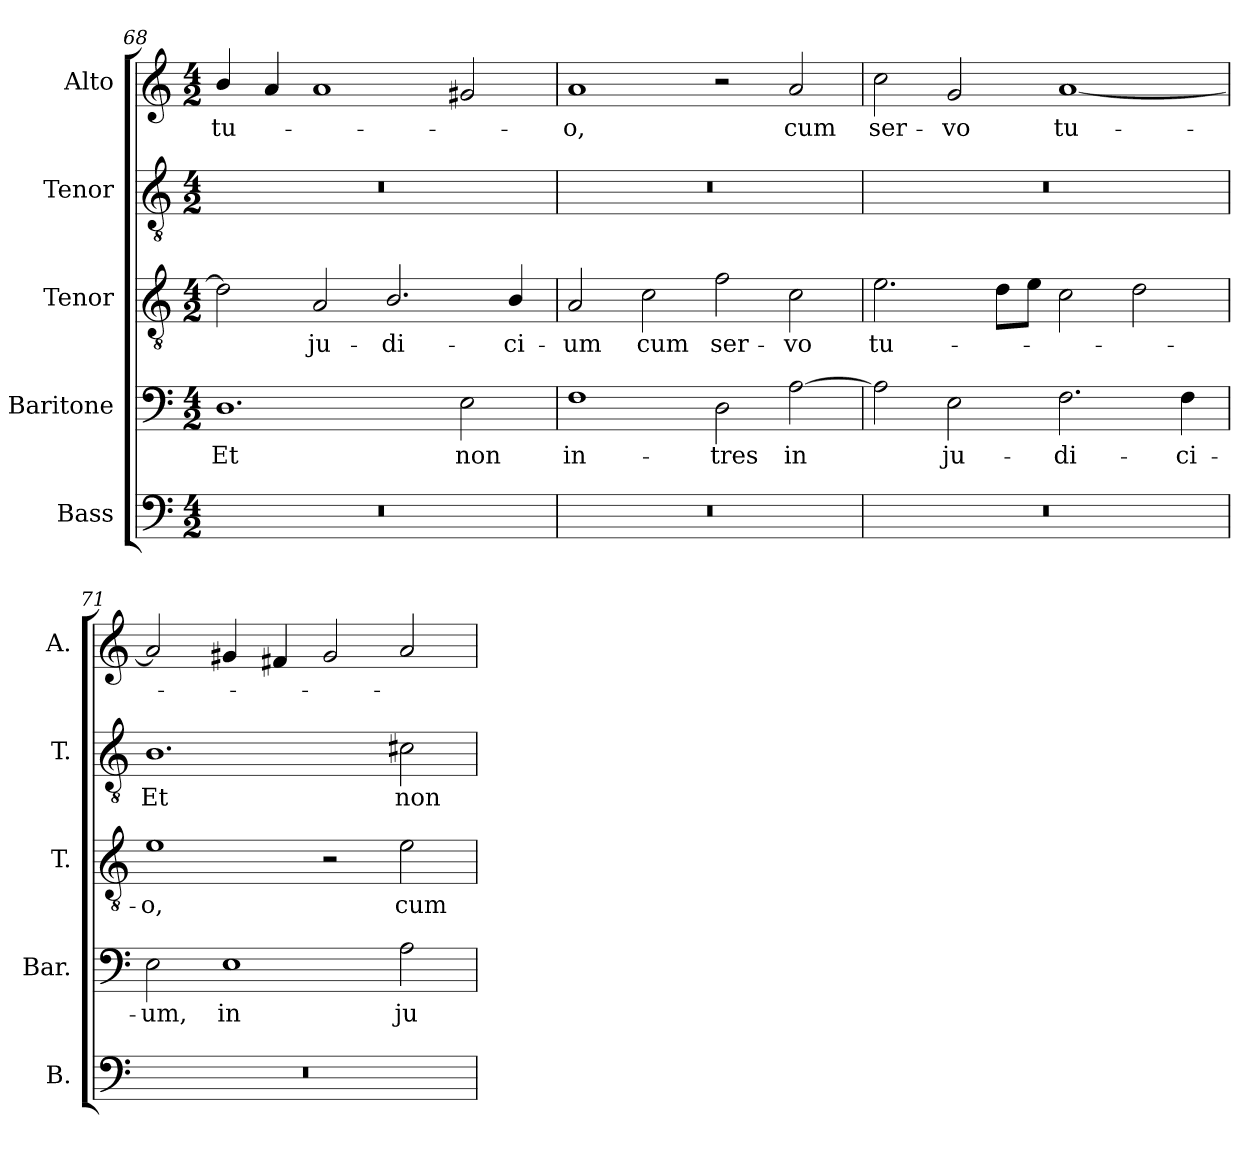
**kern	**kern	**text	**kern	**text	**kern	**text	**kern	**text
*part5	*part4	*part4	*part3	*part3	*part2	*part2	*part1	*part1
*staff5	*staff4	*staff4	*staff3	*staff3	*staff2	*staff2	*staff1	*staff1
*I"Bass	*I"Baritone	*	*I"Tenor	*	*I"Tenor	*	*I"Alto	*
*I'B.	*I'Bar.	*	*I'T.	*	*I'T.	*	*I'A.	*
*clefF4	*clefF4	*	*clefGv2	*	*clefGv2	*	*clefG2	*
*	*	*	*ITrd7c12	*	*ITrd7c12	*	*	*
*k[]	*k[]	*	*k[]	*	*k[]	*	*k[]	*
*C:	*C:	*	*C:	*	*C:	*	*C:	*
*M4/2	*M4/2	*	*M4/2	*	*M4/2	*	*M4/2	*
=68	=68	=68	=68	=68	=68	=68	=68	=68
!LO:N:vis=1	!	!	!	!	!	!	!	!
!	!	!LO:LY:b:color=#000000	!	!	!LO:N:vis=1	!	!	!
!	!	!	!	!	!	!	!	!LO:LY:b:color=#000000
0r	1.Di	Et	2Di\]	.	0r	.	4bi/	tu-
.	.	.	.	.	.	.	4ai/	.
!	!	!	!	!LO:LY:b:color=#000000	!	!	!	!
.	.	.	2AAi/	ju-	.	.	1ai	.
!	!	!	!	!LO:LY:b:color=#000000	!	!	!	!
.	.	.	2.BBi/	-di-	.	.	.	.
!	!	!LO:LY:b:color=#000000	!	!	!	!	!	!
.	2Ei\	non	.	.	.	.	2g#Xi/	.
!	!	!	!	!LO:LY:b:color=#000000	!	!	!	!
.	.	.	4BBi/	-ci-	.	.	.	.
=69	=69	=69	=69	=69	=69	=69	=69	=69
!LO:N:vis=1	!	!	!	!	!	!	!	!
!	!	!LO:LY:b:color=#000000	!	!	!	!	!	!
!	!	!	!	!LO:LY:b:color=#000000	!LO:N:vis=1	!	!	!
!	!	!	!	!	!	!	!	!LO:LY:b:color=#000000
0r	1Fi	in-	2AAi/	-um	0r	.	1ai	-o,
!	!	!	!	!LO:LY:b:color=#000000	!	!	!	!
.	.	.	2Ci\	cum	.	.	.	.
!	!	!LO:LY:b:color=#000000	!	!	!	!	!	!
!	!	!	!	!LO:LY:b:color=#000000	!	!	!	!
.	2Di\	-tres	2Fi\	ser-	.	.	2r	.
!	!	!LO:LY:b:color=#000000	!	!	!	!	!	!
!	!	!	!	!LO:LY:b:color=#000000	!	!	!	!
!	!	!	!	!	!	!	!	!LO:LY:b:color=#000000
.	[2Ai\	in	2Ci\	-vo	.	.	2ai/	cum
!!LO:LB:g=z
=70	=70	=70	=70	=70	=70	=70	=70	=70
!LO:N:vis=1	!	!	!	!	!	!	!	!
!	!	!	!	!LO:LY:b:color=#000000	!LO:N:vis=1	!	!	!
!	!	!	!	!	!	!	!	!LO:LY:b:color=#000000
0r	2Ai\]	.	2.Ei\	tu-	0r	.	2cci\	ser-
!	!	!LO:LY:b:color=#000000	!	!	!	!	!	!
!	!	!	!	!	!	!	!	!LO:LY:b:color=#000000
.	2Ei\	ju-	.	.	.	.	2gi/	-vo
.	.	.	8Di\L	.	.	.	.	.
.	.	.	8Ei\J	.	.	.	.	.
!	!	!LO:LY:b:color=#000000	!	!	!	!	!	!
!	!	!	!	!	!	!	!	!LO:LY:b:color=#000000
.	2.Fi\	-di-	2Ci\	.	.	.	[1ai	tu-
.	.	.	2Di\	.	.	.	.	.
!	!	!LO:LY:b:color=#000000	!	!	!	!	!	!
.	4Fi\	-ci-	.	.	.	.	.	.
=71	=71	=71	=71	=71	=71	=71	=71	=71
!LO:N:vis=1	!	!	!	!	!	!	!	!
!	!	!LO:LY:b:color=#000000	!	!	!	!	!	!
!	!	!	!	!LO:LY:b:color=#000000	!	!	!	!
!	!	!	!	!	!	!LO:LY:b:color=#000000	!	!
0r	2Ei\	-um,	1Ei	-o,	1.BBi	Et	2ai/]	.
!	!	!LO:LY:b:color=#000000	!	!	!	!	!	!
.	1Ei	in	.	.	.	.	4g#Xi/	.
.	.	.	.	.	.	.	4f#Xi/	.
.	.	.	2r	.	.	.	2g#i/	.
!	!	!LO:LY:b:color=#000000	!	!	!	!	!	!
!	!	!	!	!LO:LY:b:color=#000000	!	!	!	!
!	!	!	!	!	!	!LO:LY:b:color=#000000	!	!
.	2Ai\	ju-	2Ei\	cum	2C#Xi\	non	2ai/	.
=	=	=	=	=	=	=	=	=
*-	*-	*-	*-	*-	*-	*-	*-	*-
